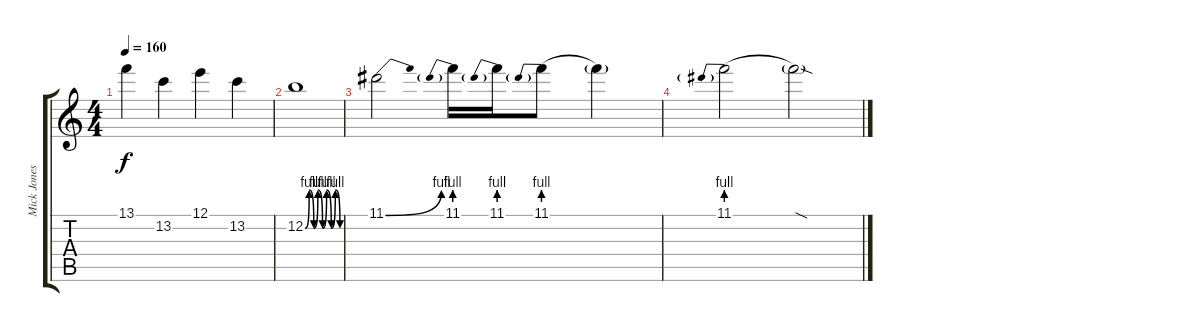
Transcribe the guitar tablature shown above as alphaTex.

\track ("Mick Jones" "Mick Jones") {instrument overdrivenguitar}
\staff {score tabs}
\tuning (E4 B3 G3 D3 A2 E2) {hide}
\ts (4 4)
\tempo 160
\clef g2
\ks c
13.1.4{dy f} 13.2.4 12.1.4 13.2.4 |
12.2{be (custom 0 0 7 4 15 0 22 4 30 0 37 4 45 0 52 4 60 0)}.1 |
11.1{be (bend 0 0 60 4)}.2 11.1{be (prebend 0 4 60 4)}.16 11.1{be (prebend 0 4 60 4)}.16 11.1{be (prebend 0 4 60 4)}.8 11.1{t}.4 |
11.1{be (prebend 0 4 60 4)}.2 11.1{sod t}.2
